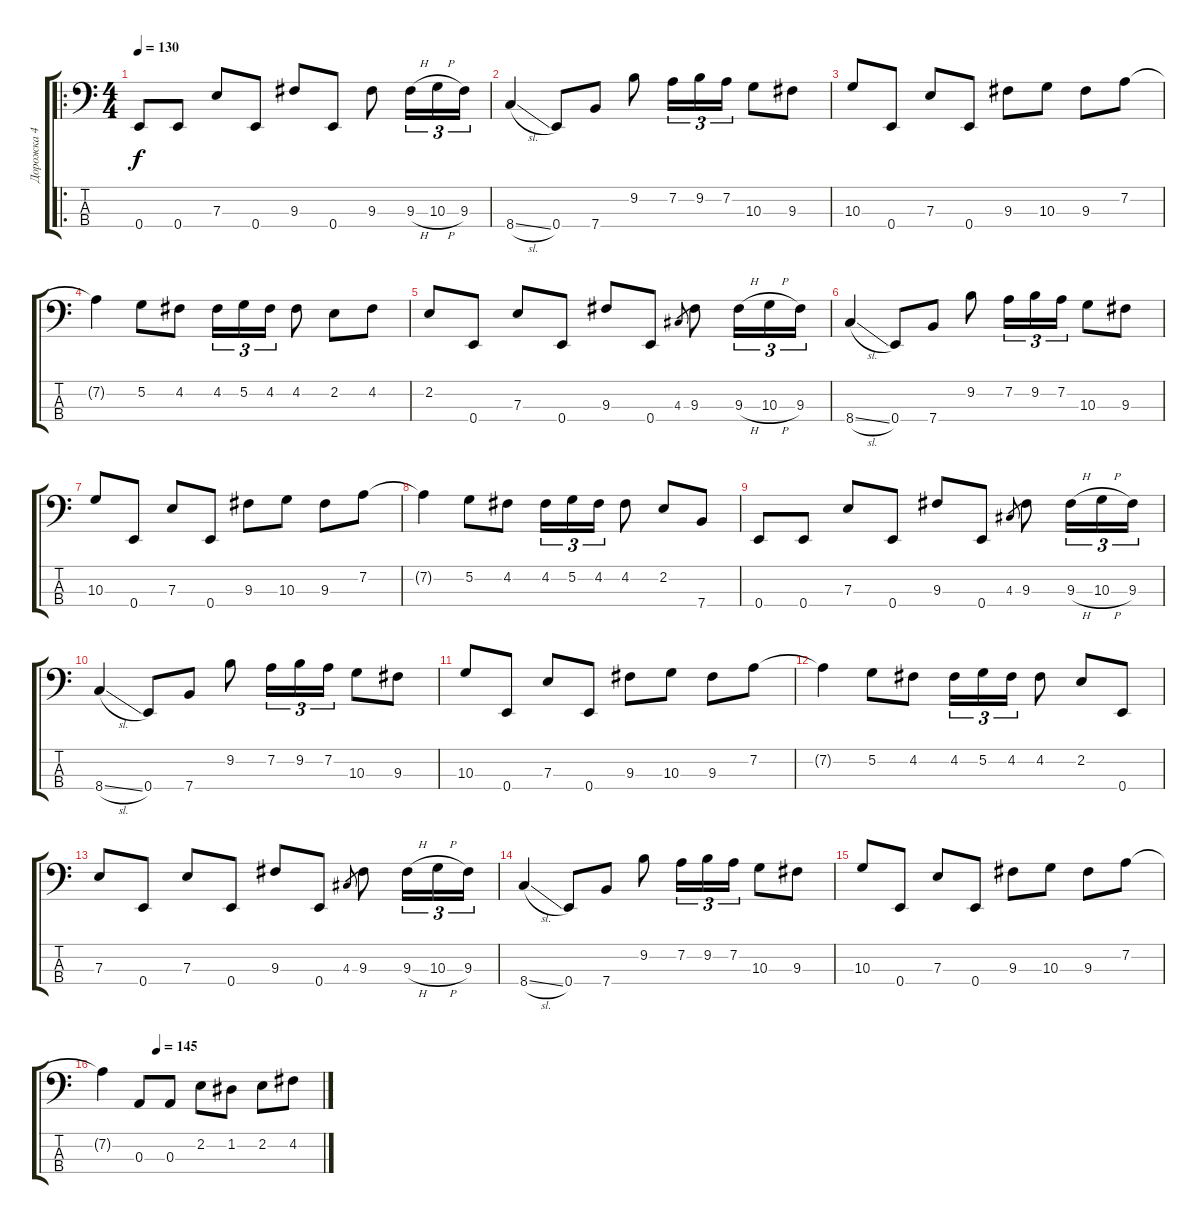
\track ("Дорожка 4" "Дорожка 4") {instrument electricbassfinger}
\staff {score tabs}
\tuning (G2 D2 A1 E1) {hide}
\ro
\ts (4 4)
\tempo 130
\clef f4
\ks c
0.4.8{dy f} 0.4.8 7.3.8 0.4.8 9.3.8 0.4.8 9.3.8 9.3{h}.16{tu (3 2)} 10.3{h}.16{tu (3 2)} 9.3.16{tu (3 2)} |
8.4{sl}.4 0.4.8 7.4.8 9.2.8 7.2.16{tu (3 2)} 9.2.16{tu (3 2)} 7.2.16{tu (3 2)} 10.3.8 9.3.8 |
10.3.8 0.4.8 7.3.8 0.4.8 9.3.8 10.3.8 9.3.8 7.2.8 |
7.2{t}.4 5.2.8 4.2.8 4.2.16{tu (3 2)} 5.2.16{tu (3 2)} 4.2.16{tu (3 2)} 4.2.8 2.2.8 4.2.8 |
2.2.8 0.4.8 7.3.8 0.4.8 9.3.8 0.4.8 4.3.8{gr} 9.3.8 9.3{h}.16{tu (3 2)} 10.3{h}.16{tu (3 2)} 9.3.16{tu (3 2)} |
8.4{sl}.4 0.4.8 7.4.8 9.2.8 7.2.16{tu (3 2)} 9.2.16{tu (3 2)} 7.2.16{tu (3 2)} 10.3.8 9.3.8 |
10.3.8 0.4.8 7.3.8 0.4.8 9.3.8 10.3.8 9.3.8 7.2.8 |
7.2{t}.4 5.2.8 4.2.8 4.2.16{tu (3 2)} 5.2.16{tu (3 2)} 4.2.16{tu (3 2)} 4.2.8 2.2.8 7.4.8 |
0.4.8 0.4.8 7.3.8 0.4.8 9.3.8 0.4.8 4.3.8{gr} 9.3.8 9.3{h}.16{tu (3 2)} 10.3{h}.16{tu (3 2)} 9.3.16{tu (3 2)} |
8.4{sl}.4 0.4.8 7.4.8 9.2.8 7.2.16{tu (3 2)} 9.2.16{tu (3 2)} 7.2.16{tu (3 2)} 10.3.8 9.3.8 |
10.3.8 0.4.8 7.3.8 0.4.8 9.3.8 10.3.8 9.3.8 7.2.8 |
7.2{t}.4 5.2.8 4.2.8 4.2.16{tu (3 2)} 5.2.16{tu (3 2)} 4.2.16{tu (3 2)} 4.2.8 2.2.8 0.4.8 |
7.3.8 0.4.8 7.3.8 0.4.8 9.3.8 0.4.8 4.3.8{gr} 9.3.8 9.3{h}.16{tu (3 2)} 10.3{h}.16{tu (3 2)} 9.3.16{tu (3 2)} |
8.4{sl}.4 0.4.8 7.4.8 9.2.8 7.2.16{tu (3 2)} 9.2.16{tu (3 2)} 7.2.16{tu (3 2)} 10.3.8 9.3.8 |
10.3.8 0.4.8 7.3.8 0.4.8 9.3.8 10.3.8 9.3.8 7.2.8 |
\tempo (145 0.25)
7.2{t}.4 0.3.8 0.3.8 2.2.8 1.2.8 2.2.8 4.2.8
